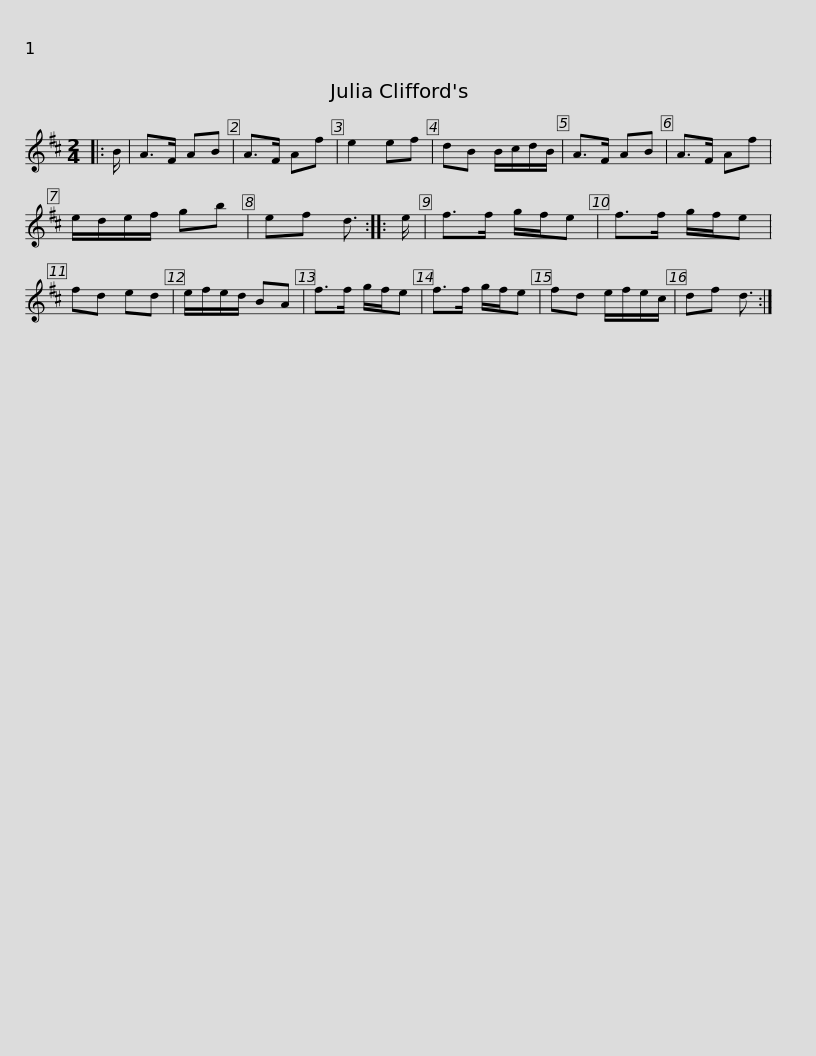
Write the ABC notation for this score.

X:1
L:1/8
M:2/4
I:linebreak $
K:D
V:1 treble
V:1
|: B/ | A>F AB | A>F Af | e2 ef | dB B/c/d/B/ | %5
 A>F AB | A>F Af | e/d/e/f/ gb | ef d3/2 :: e/ |$ %10
 f>f g/f/e | f>f g/f/e | fd ed | e/f/e/d/ BA | f>f g/f/e | %15
 f>f g/f/e | fd e/f/e/c/ | df d3/2 :| %18
